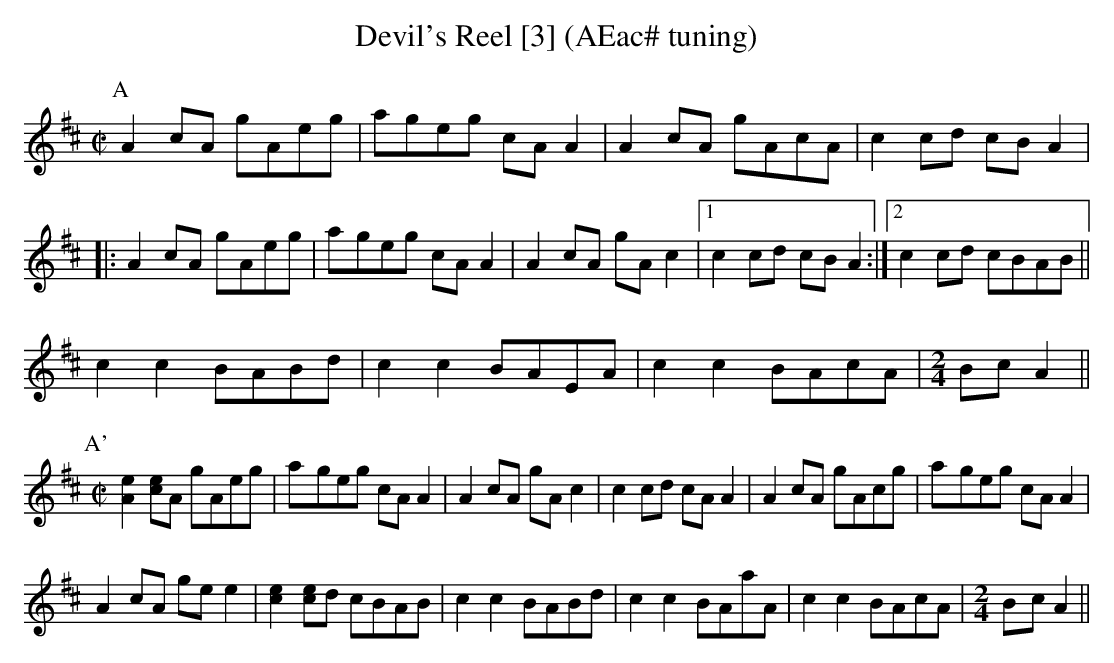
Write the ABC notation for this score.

X:1
T:Devil's Reel [3] (AEac# tuning)
M:C|
L:1/8
K:Amix
P:A
A2cA gAeg|a-geg cAA2|A2 cA gAcA|c2 cd cB A2|
|:A2cA gAeg|a-geg cAA2|A2 cA gAc2|1c2 cd cB A2:|2 c2 cd cBAB||
c2c2 BABd|c2c2 BAEA|c2c2 BAcA|[M:2/4]B-cA2 ||
P:A'
[M:C|][A2e2][ce]A  gAeg|a-geg cA A2|A2 cA gA c2|c2 cd cA A2|A2cA gAcg|a-geg cAA2|
A2 cA ge e2|[c2e2][ce]d cBAB|c2c2 BABd|c2c2 BAaA|c2c2 BAcA|[M:2/4]B-cA2 ||
